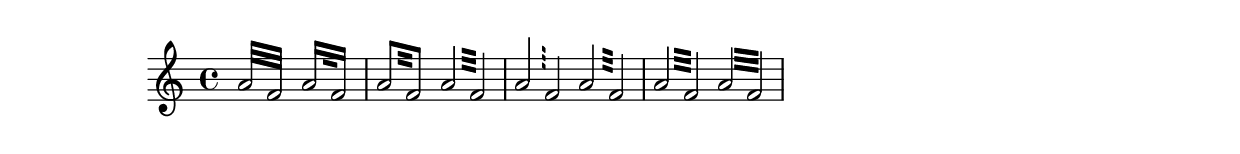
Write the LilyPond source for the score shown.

%% Do not edit this file; it is automatically
%% generated from LSR http://lsr.dsi.unimi.it
%% This file is in the public domain.
\version "2.13.10"

\header {
  lsrtags = "rhythms, repeats"

  texidoc = "
If a tremolo's total duration is less than a quarter-note, or exactly a
half-note, or between a half-note and a whole-note, it is normally
typeset with all beams touching the stems.  Certain engraving styles
typeset some of these beams as centered floating beams that do not
touch the stems.  The number of floating beams in this type of tremolo
is controlled with the @code{'gap-count } property of the @code{Beam}
object, and the size of the gaps between beams and stems is set with
the @code{'gap} property.



"
  doctitle = "Engraving tremolos with floating beams"
} % begin verbatim

\relative c'' {
  \repeat tremolo 8 { a32 f }
  \override Beam #'gap-count = #1
  \repeat tremolo 8 { a32 f }
  \override Beam #'gap-count = #2
  \repeat tremolo 8 { a32 f }
  \override Beam #'gap-count = #3
  \repeat tremolo 8 { a32 f }

  \override Beam #'gap-count = #3
  \override Beam #'gap = #1.33
  \repeat tremolo 8 { a32 f }
  \override Beam #'gap = #1
  \repeat tremolo 8 { a32 f }
  \override Beam #'gap = #0.67
  \repeat tremolo 8 { a32 f }
  \override Beam #'gap = #0.33
  \repeat tremolo 8 { a32 f }
}




